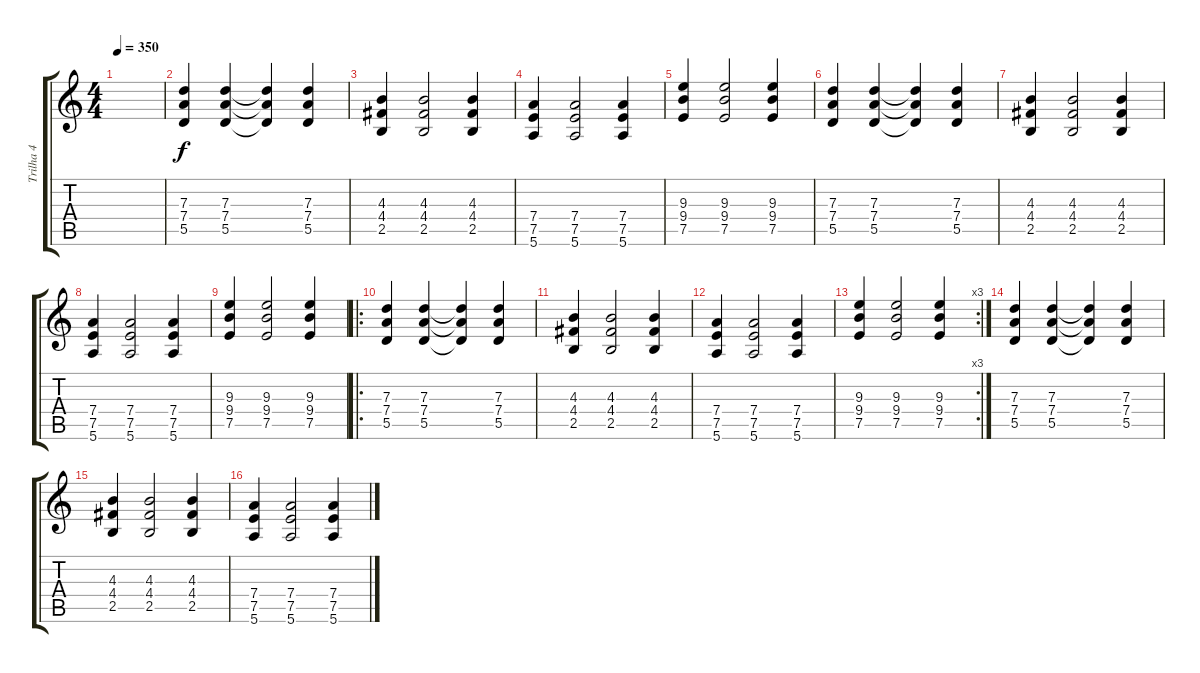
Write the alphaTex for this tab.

\track ("Trilha 4" "Trilha 4") {instrument overdrivenguitar}
\staff {score tabs}
\tuning (E4 B3 G3 D3 A2 E2) {hide}
\ts (4 4)
\tempo 350
\clef g2
\ks c
|
(7.3 7.4 5.5).4 (7.3 7.4 5.5).4 (7.3{t} 7.4{t} 5.5{t}).4 (7.3 7.4 5.5).4 |
(4.3 4.4 2.5).4 (4.3 4.4 2.5).2 (4.3 4.4 2.5).4 |
(7.4 7.5 5.6).4 (7.4 7.5 5.6).2 (7.4 7.5 5.6).4 |
(9.3 9.4 7.5).4 (9.3 9.4 7.5).2 (9.3 9.4 7.5).4 |
(7.3 7.4 5.5).4 (7.3 7.4 5.5).4 (7.3{t} 7.4{t} 5.5{t}).4 (7.3 7.4 5.5).4 |
(4.3 4.4 2.5).4 (4.3 4.4 2.5).2 (4.3 4.4 2.5).4 |
(7.4 7.5 5.6).4 (7.4 7.5 5.6).2 (7.4 7.5 5.6).4 |
(9.3 9.4 7.5).4 (9.3 9.4 7.5).2 (9.3 9.4 7.5).4 |
\ro
(7.3 7.4 5.5).4 (7.3 7.4 5.5).4 (7.3{t} 7.4{t} 5.5{t}).4 (7.3 7.4 5.5).4 |
(4.3 4.4 2.5).4 (4.3 4.4 2.5).2 (4.3 4.4 2.5).4 |
(7.4 7.5 5.6).4 (7.4 7.5 5.6).2 (7.4 7.5 5.6).4 |
\rc 3
(9.3 9.4 7.5).4 (9.3 9.4 7.5).2 (9.3 9.4 7.5).4 |
(7.3 7.4 5.5).4 (7.3 7.4 5.5).4 (7.3{t} 7.4{t} 5.5{t}).4 (7.3 7.4 5.5).4 |
(4.3 4.4 2.5).4 (4.3 4.4 2.5).2 (4.3 4.4 2.5).4 |
(7.4 7.5 5.6).4 (7.4 7.5 5.6).2 (7.4 7.5 5.6).4
